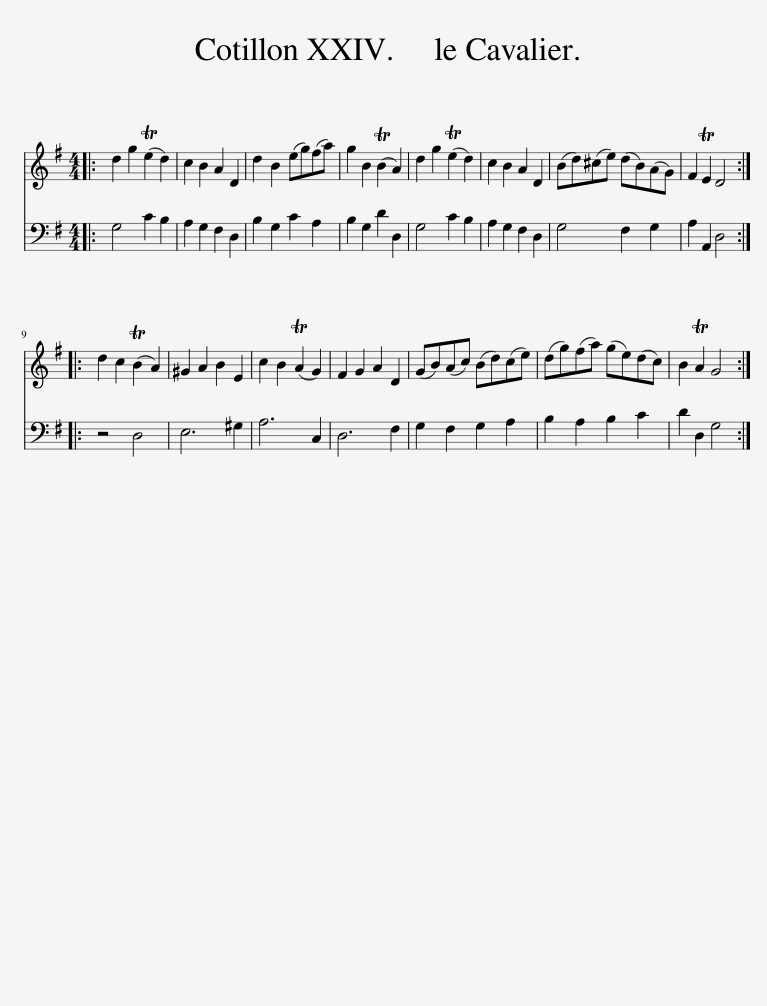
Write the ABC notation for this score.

X:1
%%score 1 2
L:1/8
M:4/4
I:linebreak $
K:G
V:1 treble
V:2 bass
V:1
|: d2 g2 (Te2 d2) | c2 B2 A2 D2 | d2 B2 (eg)(fa) | g2 B2 (TB2 A2) | d2 g2 (Te2 d2) | %5
 c2 B2 A2 D2 | (Bd)(^ce) (dB)(AG) | F2 TE2 D4 ::$ d2 c2 (TB2 A2) | ^G2 A2 B2 E2 | %10
 c2 B2 (TA2 G2) | F2 G2 A2 D2 | (GB)(Ac) (Bd)(ce) | (dg)(fa) (ge)(dc) | B2 TA2 G4 :| %15
V:2
|: G,4 C2 B,2 | A,2 G,2 F,2 D,2 | B,2 G,2 C2 A,2 | B,2 G,2 D2 D,2 | G,4 C2 B,2 | %5
 A,2 G,2 F,2 D,2 | G,4 F,2 G,2 | A,2 A,,2 D,4 ::$ z4 D,4 | E,6 ^G,2 | %10
 A,6 C,2 | D,6 F,2 | G,2 F,2 G,2 A,2 | B,2 A,2 B,2 C2 | D2 D,2 G,4 :| %15
